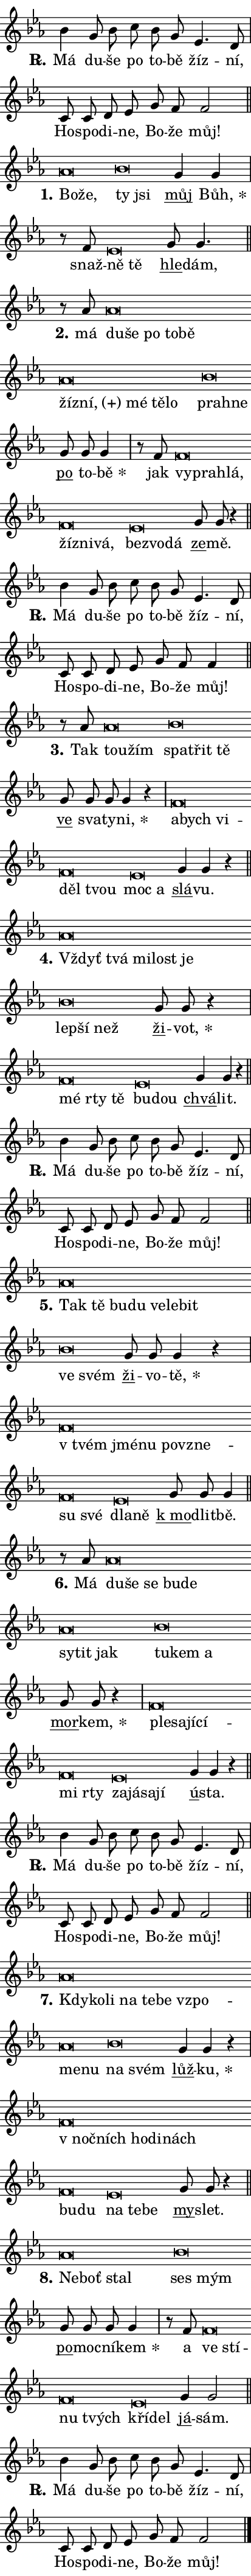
\version "2.22.1"
\header { tagline = "" }
\paper {
  indent = 0\cm
  top-margin = 0\cm
  right-margin = 0\cm
  bottom-margin = 0\cm
  left-margin = 0\cm
  paper-width = 7\cm
  page-breaking = #ly:one-page-breaking
  system-system-spacing.basic-distance = #11
  score-system-spacing.basic-distance = #11
  ragged-last = ##f
}


%% Author: Thomas Morley
%% https://lists.gnu.org/archive/html/lilypond-user/2020-05/msg00002.html
#(define (line-position grob)
"Returns position of @var[grob} in current system:
   @code{'start}, if at first time-step
   @code{'end}, if at last time-step
   @code{'middle} otherwise
"
  (let* ((col (ly:item-get-column grob))
         (ln (ly:grob-object col 'left-neighbor))
         (rn (ly:grob-object col 'right-neighbor))
         (col-to-check-left (if (ly:grob? ln) ln col))
         (col-to-check-right (if (ly:grob? rn) rn col))
         (break-dir-left
           (and
             (ly:grob-property col-to-check-left 'non-musical #f)
             (ly:item-break-dir col-to-check-left)))
         (break-dir-right
           (and
             (ly:grob-property col-to-check-right 'non-musical #f)
             (ly:item-break-dir col-to-check-right))))
        (cond ((eqv? 1 break-dir-left) 'start)
              ((eqv? -1 break-dir-right) 'end)
              (else 'middle))))

#(define (tranparent-at-line-position vctor)
  (lambda (grob)
  "Relying on @code{line-position} select the relevant enry from @var{vctor}.
Used to determine transparency,"
    (case (line-position grob)
      ((end) (not (vector-ref vctor 0)))
      ((middle) (not (vector-ref vctor 1)))
      ((start) (not (vector-ref vctor 2))))))

noteHeadBreakVisibility =
#(define-music-function (break-visibility)(vector?)
"Makes @code{NoteHead}s transparent relying on @var{break-visibility}"
#{
  \override NoteHead.transparent =
    #(tranparent-at-line-position break-visibility)
#})

#(define delete-ledgers-for-transparent-note-heads
  (lambda (grob)
    "Reads whether a @code{NoteHead} is transparent.
If so this @code{NoteHead} is removed from @code{'note-heads} from
@var{grob}, which is supposed to be @code{LedgerLineSpanner}.
As a result ledgers are not printed for this @code{NoteHead}"
    (let* ((nhds-array (ly:grob-object grob 'note-heads))
           (nhds-list
             (if (ly:grob-array? nhds-array)
                 (ly:grob-array->list nhds-array)
                 '()))
           ;; Relies on the transparent-property being done before
           ;; Staff.LedgerLineSpanner.after-line-breaking is executed.
           ;; This is fragile ...
           (to-keep
             (remove
               (lambda (nhd)
                 (ly:grob-property nhd 'transparent #f))
               nhds-list)))
      ;; TODO find a better method to iterate over grob-arrays, similiar
      ;; to filter/remove etc for lists
      ;; For now rebuilt from scratch
      (set! (ly:grob-object grob 'note-heads)  '())
      (for-each
        (lambda (nhd)
          (ly:pointer-group-interface::add-grob grob 'note-heads nhd))
        to-keep))))

hideNotes = {
  \noteHeadBreakVisibility #begin-of-line-visible
}
unHideNotes = {
  \noteHeadBreakVisibility #all-visible
}

% work-around for resetting accidentals
% https://lilypond.org/doc/v2.23/Documentation/notation/displaying-rhythms#unmetered-music
cadenzaMeasure = {
  \cadenzaOff
  \partial 1024 s1024
  \cadenzaOn
}

#(define-markup-command (accent layout props text) (markup?)
  "Underline accented syllable"
  (interpret-markup layout props
    #{\markup \override #'(offset . 4.3) \underline { #text }#}))

responsum = \markup \concat {
  "R" \hspace #-1.05 \path #0.1 #'((moveto 0 0.07) (lineto 0.9 0.8)) \hspace #0.05 "."
}

\layout {
    \context {
        \Staff
        \remove "Time_signature_engraver"
        \override LedgerLineSpanner.after-line-breaking = #delete-ledgers-for-transparent-note-heads
    }
    \context {
        \Voice {
            \override NoteHead.output-attributes = #'((class . "notehead"))
            \override Hairpin.height = #0.55
        }
    }
    \context {
        \Lyrics {
            \override StanzaNumber.output-attributes = #'((class . "stanzanumber"))
            \override LyricSpace.minimum-distance = #0.9
            \override LyricText.font-name = #"TeX Gyre Schola"
            \override LyricText.font-size = 1
            \override StanzaNumber.font-name = #"TeX Gyre Schola Bold"
            \override StanzaNumber.font-size = 1
        }
    }
}

% magnetic-lyrics.ily
%
%   written by
%     Jean Abou Samra <jean@abou-samra.fr>
%     Werner Lemberg <wl@gnu.org>
%
%   adapted by
%     Jiri Hon <jiri.hon@gmail.com>
%
% Version 2022-Apr-15

% https://www.mail-archive.com/lilypond-user@gnu.org/msg149350.html

#(define (Left_hyphen_pointer_engraver context)
   "Collect syllable-hyphen-syllable occurrences in lyrics and store
them in properties.  This engraver only looks to the left.  For
example, if the lyrics input is @code{foo -- bar}, it does the
following.

@itemize @bullet
@item
Set the @code{text} property of the @code{LyricHyphen} grob between
@q{foo} and @q{bar} to @code{foo}.

@item
Set the @code{left-hyphen} property of the @code{LyricText} grob with
text @q{foo} to the @code{LyricHyphen} grob between @q{foo} and
@q{bar}.
@end itemize

Use this auxiliary engraver in combination with the
@code{lyric-@/text::@/apply-@/magnetic-@/offset!} hook."
   (let ((hyphen #f)
         (text #f))
     (make-engraver
      (acknowledgers
       ((lyric-syllable-interface engraver grob source-engraver)
        (set! text grob)))
      (end-acknowledgers
       ((lyric-hyphen-interface engraver grob source-engraver)
        ;(when (not (grob::has-interface grob 'lyric-space-interface))
          (set! hyphen grob)));)
      ((stop-translation-timestep engraver)
       (when (and text hyphen)
         (ly:grob-set-object! text 'left-hyphen hyphen))
       (set! text #f)
       (set! hyphen #f)))))

#(define (lyric-text::apply-magnetic-offset! grob)
   "If the space between two syllables is less than the value in
property @code{LyricText@/.details@/.squash-threshold}, move the right
syllable to the left so that it gets concatenated with the left
syllable.

Use this function as a hook for
@code{LyricText@/.after-@/line-@/breaking} if the
@code{Left_@/hyphen_@/pointer_@/engraver} is active."
   (let ((hyphen (ly:grob-object grob 'left-hyphen #f)))
     (when hyphen
       (let ((left-text (ly:spanner-bound hyphen LEFT)))
         (when (grob::has-interface left-text 'lyric-syllable-interface)
           (let* ((common (ly:grob-common-refpoint grob left-text X))
                  (this-x-ext (ly:grob-extent grob common X))
                  (left-x-ext
                   (begin
                     ;; Trigger magnetism for left-text.
                     (ly:grob-property left-text 'after-line-breaking)
                     (ly:grob-extent left-text common X)))
                  ;; `delta` is the gap width between two syllables.
                  (delta (- (interval-start this-x-ext)
                            (interval-end left-x-ext)))
                  (details (ly:grob-property grob 'details))
                  (threshold (assoc-get 'squash-threshold details 0.2)))
             (when (< delta threshold)
               (let* (;; We have to manipulate the input text so that
                      ;; ligatures crossing syllable boundaries are not
                      ;; disabled.  For languages based on the Latin
                      ;; script this is essentially a beautification.
                      ;; However, for non-Western scripts it can be a
                      ;; necessity.
                      (lt (ly:grob-property left-text 'text))
                      (rt (ly:grob-property grob 'text))
                      (is-space (grob::has-interface hyphen 'lyric-space-interface))
                      (space (if is-space " " ""))
                      (space-markup (grob-interpret-markup grob " "))
                      (space-size (interval-length (ly:stencil-extent space-markup X)))
                      (extra-delta (if is-space space-size 0))
                      ;; Append new syllable.
                      (ltrt-space (if (and (string? lt) (string? rt))
                                (string-append lt space rt)
                                (make-concat-markup (list lt space rt))))
                      ;; Right-align `ltrt` to the right side.
                      (ltrt-space-markup (grob-interpret-markup
                               grob
                               (make-translate-markup
                                (cons (interval-length this-x-ext) 0)
                                (make-right-align-markup ltrt-space)))))
                 (begin
                   ;; Don't print `left-text`.
                   (ly:grob-set-property! left-text 'stencil #f)
                   ;; Set text and stencil (which holds all collected
                   ;; syllables so far) and shift it to the left.
                   (ly:grob-set-property! grob 'text ltrt-space)
                   (ly:grob-set-property! grob 'stencil ltrt-space-markup)
                   (ly:grob-translate-axis! grob (- (- delta extra-delta)) X))))))))))


#(define (lyric-hyphen::displace-bounds-first grob)
   ;; Make very sure this callback isn't triggered too early.
   (let ((left (ly:spanner-bound grob LEFT))
         (right (ly:spanner-bound grob RIGHT)))
     (ly:grob-property left 'after-line-breaking)
     (ly:grob-property right 'after-line-breaking)
     (ly:lyric-hyphen::print grob)))

squashThreshold = #0.4

\layout {
  \context {
    \Lyrics
    \consists #Left_hyphen_pointer_engraver
    \override LyricText.after-line-breaking =
      #lyric-text::apply-magnetic-offset!
    \override LyricHyphen.stencil = #lyric-hyphen::displace-bounds-first
    \override LyricText.details.squash-threshold = \squashThreshold
    \override LyricHyphen.minimum-distance = 0
    \override LyricHyphen.minimum-length = \squashThreshold
  }
}

squash = \override LyricText.details.squash-threshold = 9999
unSquash = \override LyricText.details.squash-threshold = \squashThreshold

left = \override LyricText.self-alignment-X = #LEFT
unLeft = \revert LyricText.self-alignment-X

starOffset = #(lambda (grob) 
                (let ((x_offset (ly:self-alignment-interface::aligned-on-x-parent grob)))
                  (if (= x_offset 0) 0 (+ x_offset 1.2))))

star = #(define-music-function (syllable)(string?)
"Append star separator at the end of a syllable"
#{
  \once \override LyricText.X-offset = #starOffset
  \lyricmode { \markup {
    #syllable
    \override #'((font-name . "TeX Gyre Schola Bold")) \hspace #0.2 \lower #0.65 \larger "*"
  } }
#})

starAccent = #(define-music-function (syllable)(string?)
"Append star separator at the end of a syllable and make accent"
#{
  \once \override LyricText.X-offset = #starOffset
  \lyricmode { \markup {
    \accent #syllable
    \override #'((font-name . "TeX Gyre Schola Bold")) \hspace #0.2 \lower #0.65 \larger "*"
  } }
#})

breath = #(define-music-function (syllable)(string?)
"Append breathing indicator at the end of a syllable"
#{
  \lyricmode { \markup { #syllable "+" } }
#})

optionalBreath = #(define-music-function (syllable)(string?)
"Append optional breathing indicator at the end of a syllable"
#{
  \lyricmode { \markup { #syllable "(+)" } }
#})


\score {
    <<
        \new Voice = "melody" { \cadenzaOn \key es \major \relative { bes'4 g8 bes c bes g es4. d8 \cadenzaMeasure \bar "|" c8 c d es g f f2 \cadenzaMeasure \bar "||" \break }
\relative { as'\breve*1/16 \hideNotes \breve*1/16 \bar "" \unHideNotes bes\breve*1/16 \hideNotes \breve*1/16 \bar "" \unHideNotes \bar "" g4 g \cadenzaMeasure \bar "|" r8 f es\breve*1/16 \hideNotes \breve*1/16 \bar "" \unHideNotes \bar "" g8 g4. \cadenzaMeasure \bar "||" \break }
\relative { r8 as'8 as\breve*1/16 \hideNotes \breve*1/16 \bar "" \breve*1/16 \bar "" \breve*1/16 \bar "" \breve*1/16 \bar "" \breve*1/16 \bar "" \breve*1/16 \bar "" \breve*1/16 \bar "" \breve*1/16 \breve*1/16 \bar "" \unHideNotes bes\breve*1/16 \hideNotes \breve*1/16 \bar "" \unHideNotes \bar "" g8 g g4 \cadenzaMeasure \bar "|" r8 f8 f\breve*1/16 \hideNotes \breve*1/16 \bar "" \breve*1/16 \bar "" \breve*1/16 \bar "" \breve*1/16 \breve*1/16 \bar "" \unHideNotes es\breve*1/16 \hideNotes \breve*1/16 \breve*1/16 \bar "" \unHideNotes \bar "" g8 g r4 \cadenzaMeasure \bar "||" \break }
\relative { bes'4 g8 bes c bes g es4. d8 \cadenzaMeasure \bar "|" c8 c d es g f f4 \cadenzaMeasure \bar "||" \break }
\relative { r8 as'8 as\breve*1/16 \hideNotes \breve*1/16 \bar "" \unHideNotes bes\breve*1/16 \hideNotes \breve*1/16 \breve*1/16 \bar "" \unHideNotes \bar "" g8 g g g4 r \cadenzaMeasure \bar "|" f\breve*1/16 \hideNotes \breve*1/16 \bar "" \breve*1/16 \bar "" \breve*1/16 \breve*1/16 \bar "" \unHideNotes es\breve*1/16 \hideNotes \breve*1/16 \bar "" \unHideNotes \bar "" g4 g r \cadenzaMeasure \bar "||" \break }
\relative { as'\breve*1/16 \hideNotes \breve*1/16 \bar "" \breve*1/16 \bar "" \breve*1/16 \breve*1/16 \bar "" \unHideNotes bes\breve*1/16 \hideNotes \breve*1/16 \breve*1/16 \bar "" \unHideNotes \bar "" g8 g r4 \cadenzaMeasure \bar "|" f\breve*1/16 \hideNotes \breve*1/16 \breve*1/16 \bar "" \unHideNotes es\breve*1/16 \hideNotes \breve*1/16 \bar "" \unHideNotes \bar "" g4 g r \cadenzaMeasure \bar "||" \break }
\relative { bes'4 g8 bes c bes g es4. d8 \cadenzaMeasure \bar "|" c8 c d es g f f2 \cadenzaMeasure \bar "||" \break }
\relative { as'\breve*1/16 \hideNotes \breve*1/16 \bar "" \breve*1/16 \bar "" \breve*1/16 \bar "" \breve*1/16 \bar "" \breve*1/16 \breve*1/16 \bar "" \unHideNotes bes\breve*1/16 \hideNotes \breve*1/16 \bar "" \unHideNotes \bar "" g8 g g4 r \cadenzaMeasure \bar "|" f\breve*1/16 \hideNotes \breve*1/16 \bar "" \breve*1/16 \bar "" \breve*1/16 \bar "" \breve*1/16 \bar "" \breve*1/16 \breve*1/16 \bar "" \unHideNotes es\breve*1/16 \hideNotes \breve*1/16 \bar "" \unHideNotes \bar "" g8 g g4 \cadenzaMeasure \bar "||" \break }
\relative { r8 as'8 as\breve*1/16 \hideNotes \breve*1/16 \bar "" \breve*1/16 \bar "" \breve*1/16 \bar "" \breve*1/16 \bar "" \breve*1/16 \bar "" \breve*1/16 \breve*1/16 \bar "" \unHideNotes bes\breve*1/16 \hideNotes \breve*1/16 \breve*1/16 \bar "" \unHideNotes \bar "" g8 g r4 \cadenzaMeasure \bar "|" f\breve*1/16 \hideNotes \breve*1/16 \bar "" \breve*1/16 \bar "" \breve*1/16 \bar "" \breve*1/16 \breve*1/16 \bar "" \unHideNotes es\breve*1/16 \hideNotes \breve*1/16 \bar "" \breve*1/16 \breve*1/16 \bar "" \unHideNotes \bar "" g4 g r \cadenzaMeasure \bar "||" \break }
\relative { bes'4 g8 bes c bes g es4. d8 \cadenzaMeasure \bar "|" c8 c d es g f f2 \cadenzaMeasure \bar "||" \break }
\relative { as'\breve*1/16 \hideNotes \breve*1/16 \bar "" \breve*1/16 \bar "" \breve*1/16 \bar "" \breve*1/16 \bar "" \breve*1/16 \bar "" \breve*1/16 \bar "" \breve*1/16 \breve*1/16 \bar "" \unHideNotes bes\breve*1/16 \hideNotes \breve*1/16 \bar "" \unHideNotes \bar "" g4 g r \cadenzaMeasure \bar "|" f\breve*1/16 \hideNotes \breve*1/16 \bar "" \breve*1/16 \bar "" \breve*1/16 \bar "" \breve*1/16 \bar "" \breve*1/16 \breve*1/16 \bar "" \unHideNotes es\breve*1/16 \hideNotes \breve*1/16 \breve*1/16 \bar "" \unHideNotes \bar "" g8 g r4 \cadenzaMeasure \bar "||" \break }
\relative { as'\breve*1/16 \hideNotes \breve*1/16 \breve*1/16 \bar "" \unHideNotes bes\breve*1/16 \hideNotes \breve*1/16 \bar "" \unHideNotes \bar "" g8 g g g4 \cadenzaMeasure \bar "|" r8 f8 f\breve*1/16 \hideNotes \breve*1/16 \bar "" \breve*1/16 \breve*1/16 \bar "" \unHideNotes es\breve*1/16 \hideNotes \breve*1/16 \bar "" \unHideNotes \bar "" g4 g2 \cadenzaMeasure \bar "||" \break }
\relative { bes'4 g8 bes c bes g es4. d8 \cadenzaMeasure \bar "|" c8 c d es g f f2 \cadenzaMeasure \bar "||" \break } \bar "|." }
        \new Lyrics \lyricsto "melody" { \lyricmode { \set stanza = \responsum
Má du -- še po to -- bě žíz -- ní, Ho -- spo -- di -- ne, Bo -- že můj!
\set stanza = "1."
\left Bo -- \squash že, \left \unLeft \unSquash ty \squash jsi \unLeft \unSquash \markup \accent můj \star Bůh, snaž -- \left ně \squash tě \unLeft \unSquash \markup \accent hle -- dám,
\set stanza = "2."
má \left du -- \squash še po to -- bě žíz -- \optionalBreath ní, mé tě -- lo \left \unLeft \unSquash pra -- \squash hne \unLeft \unSquash \markup \accent po to -- \star bě jak \left vy -- \squash pra -- hlá, žíz -- ni -- vá, \left \unLeft \unSquash bez -- \squash vo -- dá \unLeft \unSquash \markup \accent ze -- mě.
\set stanza = \responsum
Má du -- še po to -- bě žíz -- ní, Ho -- spo -- di -- ne, Bo -- že můj!
\set stanza = "3."
Tak \left tou -- \squash žím \left \unLeft \unSquash spa -- \squash třit tě \unLeft \unSquash \markup \accent ve sva -- ty -- \star ni, \left a -- \squash bych vi -- děl tvou \left \unLeft \unSquash moc \squash a \unLeft \unSquash \markup \accent slá -- vu.
\set stanza = "4."
\left Vždyť \squash tvá mi -- lost je \left \unLeft \unSquash lep -- \squash ší než \unLeft \unSquash \markup \accent ži -- \star vot, \left mé \squash rty tě \left \unLeft \unSquash bu -- \squash dou \unLeft \unSquash \markup \accent chvá -- lit.
\set stanza = \responsum
Má du -- še po to -- bě žíz -- ní, Ho -- spo -- di -- ne, Bo -- že můj!
\set stanza = "5."
\left Tak \squash tě bu -- du ve -- le -- bit \left \unLeft \unSquash ve \squash svém \unLeft \unSquash \markup \accent ži -- vo -- \star tě, \left "v tvém" \squash jmé -- nu po -- vzne -- su své \left \unLeft \unSquash dla -- \squash ně \unLeft \unSquash \markup \accent "k mo" -- dlit -- bě.
\set stanza = "6."
Má \left du -- \squash še se bu -- de sy -- tit jak \left \unLeft \unSquash tu -- \squash kem a \unLeft \unSquash \markup \accent mor -- \star kem, \left ple -- \squash sa -- jí -- cí -- mi rty \left \unLeft \unSquash za -- \squash já -- sa -- jí \unLeft \unSquash \markup \accent ú -- sta.
\set stanza = \responsum
Má du -- še po to -- bě žíz -- ní, Ho -- spo -- di -- ne, Bo -- že můj!
\set stanza = "7."
\left Kdy -- \squash ko -- li na te -- be vzpo -- me -- nu \left \unLeft \unSquash na \squash svém \unLeft \unSquash \markup \accent lůž -- \star ku, \left "v noč" -- \squash ních ho -- di -- nách bu -- du \left \unLeft \unSquash na \squash te -- be \unLeft \unSquash \markup \accent my -- slet.
\set stanza = "8."
\left Ne -- \squash boť stal \left \unLeft \unSquash ses \squash mým \unLeft \unSquash \markup \accent po -- moc -- ní -- \star kem a \left ve \squash stí -- nu tvých \left \unLeft \unSquash kří -- \squash del \unLeft \unSquash \markup \accent já -- sám.
\set stanza = \responsum
Má du -- še po to -- bě žíz -- ní, Ho -- spo -- di -- ne, Bo -- že můj! } }
    >>
    \layout {}
}
